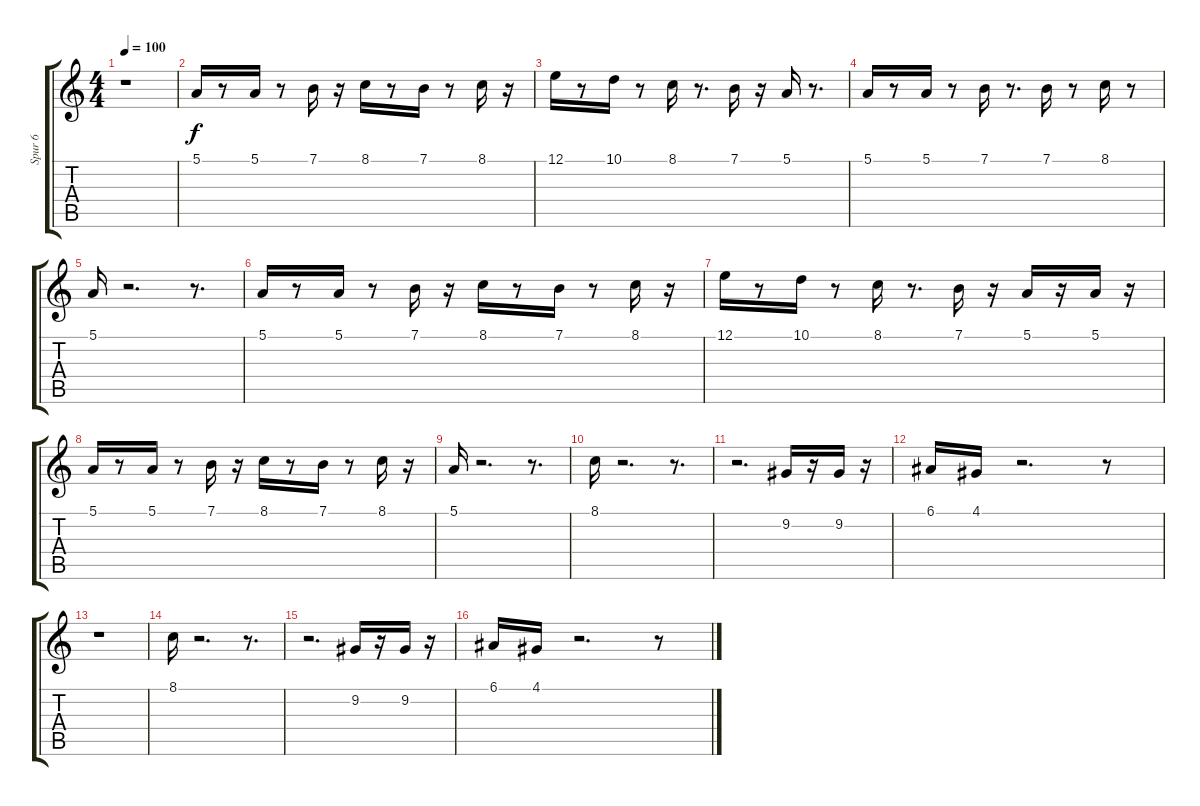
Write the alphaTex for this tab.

\track ("Spur 6" "Spur 6") {instrument pad1newage}
\staff {score tabs}
\tuning (E4 B3 G3 D3 A2 E2) {hide}
\ts (4 4)
\tempo 100
\clef g2
\ks c
r.1{dy f} |
5.1.16 r.8 5.1.16 r.8 7.1.16 r.16 8.1.16 r.8 7.1.16 r.8 8.1.16 r.16 |
12.1.16 r.8 10.1.16 r.8 8.1.16 r.8{d} 7.1.16 r.16 5.1.16 r.8{d} |
5.1.16 r.8 5.1.16 r.8 7.1.16 r.8{d} 7.1.16 r.8 8.1.16 r.8 |
5.1.16 r.2{d} r.8{d} |
5.1.16 r.8 5.1.16 r.8 7.1.16 r.16 8.1.16 r.8 7.1.16 r.8 8.1.16 r.16 |
12.1.16 r.8 10.1.16 r.8 8.1.16 r.8{d} 7.1.16 r.16 5.1.16 r.16 5.1.16 r.16 |
5.1.16 r.8 5.1.16 r.8 7.1.16 r.16 8.1.16 r.8 7.1.16 r.8 8.1.16 r.16 |
5.1.16 r.2{d} r.8{d} |
8.1.16 r.2{d} r.8{d} |
r.2{d} 9.2.16 r.16 9.2.16 r.16 |
6.1.16 4.1.16 r.2{d} r.8 |
r.1 |
8.1.16 r.2{d} r.8{d} |
r.2{d} 9.2.16 r.16 9.2.16 r.16 |
6.1.16 4.1.16 r.2{d} r.8
